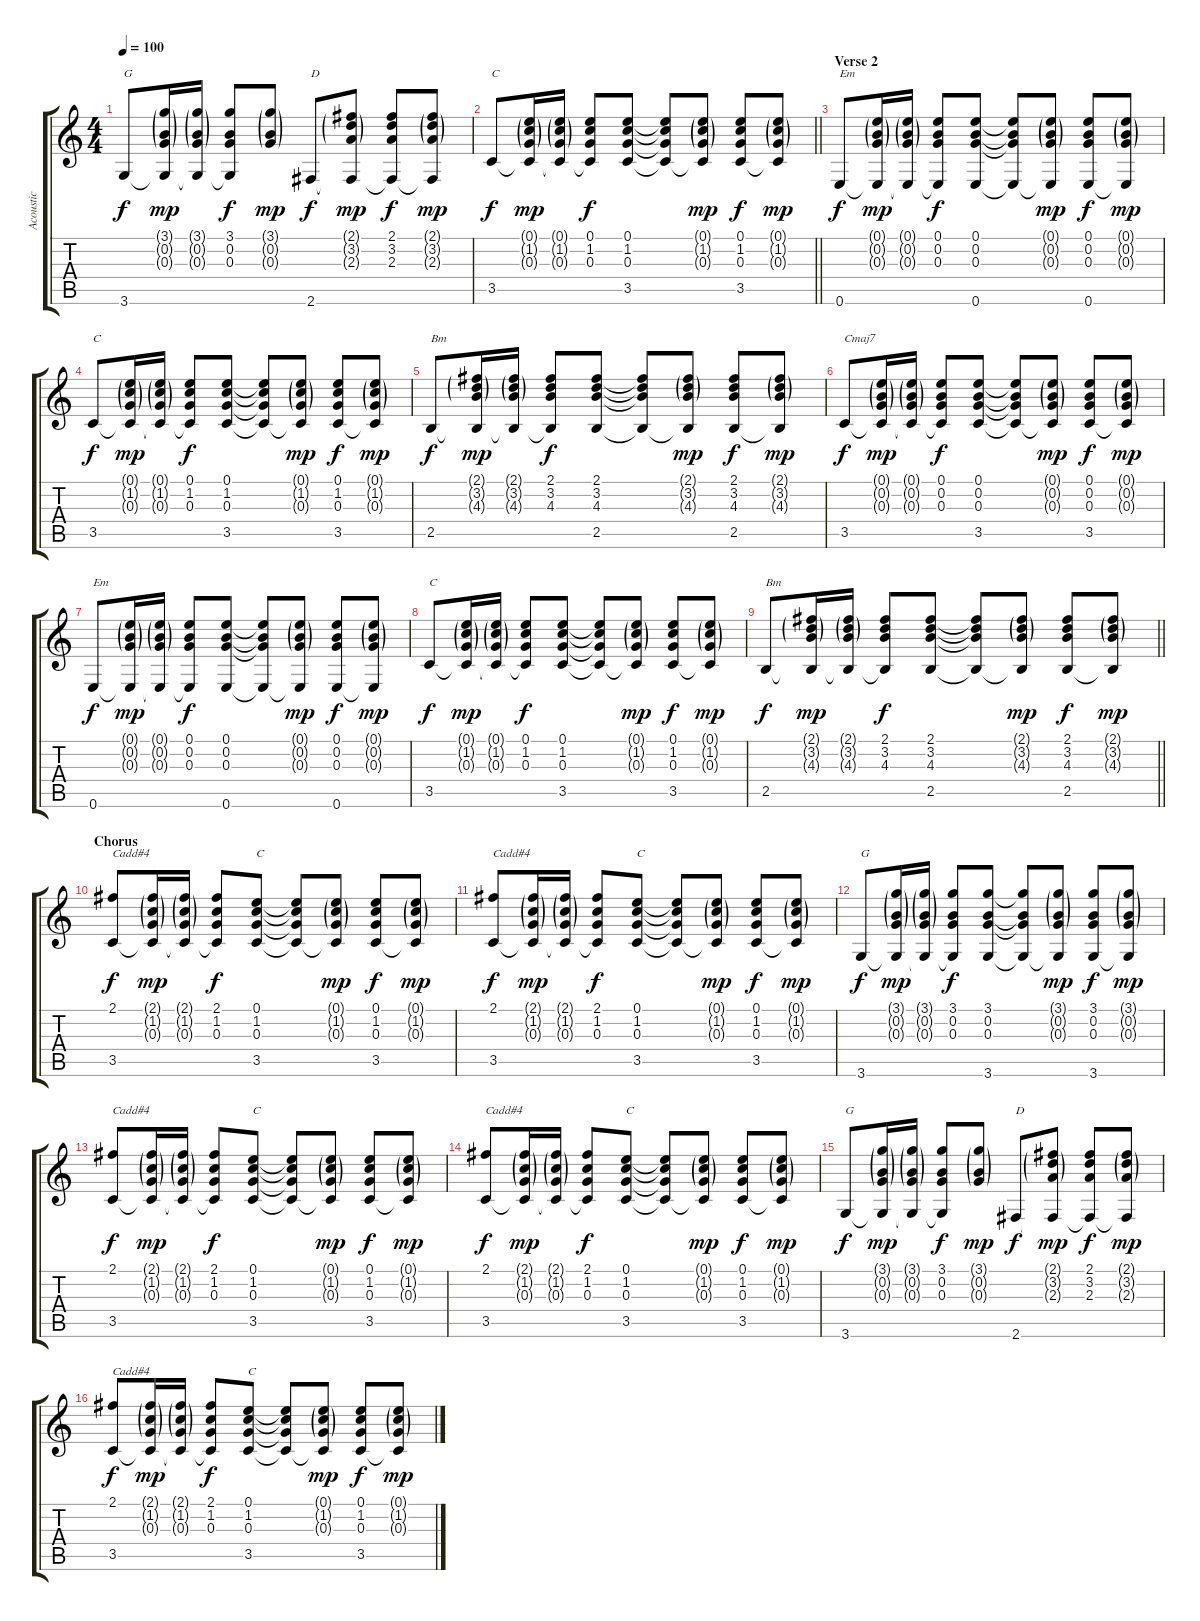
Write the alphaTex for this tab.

\track ("Acoustic" "Acoustic") {instrument acousticguitarsteel}
\staff {score tabs}
\tuning (E4 B3 G3 D3 A2 E2) {hide}
\ts (4 4)
\tempo 100
\clef g2
\ks c
3.6.8{txt "G" dy f} (3.1{g} 0.2{g} 0.3{g} 3.6{t}).16{dy mp} (3.1{g} 0.2{g} 0.3{g} 3.6{t}).16 (3.1 0.2 0.3 3.6{t}).8{dy f} (3.1{g} 0.2{g} 0.3{g}).8{dy mp} 2.6.8{txt "D" dy f} (2.1{g} 3.2{g} 2.3{g} 2.6{t}).8{dy mp} (2.1 3.2 2.3 2.6{t}).8{dy f} (2.1{g} 3.2{g} 2.3{g} 2.6{t}).8{dy mp} |
\barLineRight lightlight
3.5.8{txt "C" dy f} (0.1{g} 1.2{g} 0.3{g} 3.5{t}).16{dy mp} (0.1{g} 1.2{g} 0.3{g} 3.5{t}).16 (0.1 1.2 0.3 3.5{t}).8{dy f} (0.1 1.2 0.3 3.5).8 (0.1{t} 1.2{t} 0.3{t} 3.5{t}).8 (0.1{g} 1.2{g} 0.3{g} 3.5{t}).8{dy mp} (0.1 1.2 0.3 3.5).8{dy f} (0.1{g} 1.2{g} 0.3{g} 3.5{t}).8{dy mp} |
\section ("" "Verse 2")
0.6.8{txt "Em" dy f} (0.1{g} 0.2{g} 0.3{g} 0.6{t}).16{dy mp} (0.1{g} 0.2{g} 0.3{g} 0.6{t}).16 (0.1 0.2 0.3 0.6{t}).8{dy f} (0.1 0.2 0.3 0.6).8 (0.1{t} 0.2{t} 0.3{t} 0.6{t}).8 (0.1{g} 0.2{g} 0.3{g} 0.6{t}).8{dy mp} (0.1 0.2 0.3 0.6).8{dy f} (0.1{g} 0.2{g} 0.3{g} 0.6{t}).8{dy mp} |
3.5.8{txt "C" dy f} (0.1{g} 1.2{g} 0.3{g} 3.5{t}).16{dy mp} (0.1{g} 1.2{g} 0.3{g} 3.5{t}).16 (0.1 1.2 0.3 3.5{t}).8{dy f} (0.1 1.2 0.3 3.5).8 (0.1{t} 1.2{t} 0.3{t} 3.5{t}).8 (0.1{g} 1.2{g} 0.3{g} 3.5{t}).8{dy mp} (0.1 1.2 0.3 3.5).8{dy f} (0.1{g} 1.2{g} 0.3{g} 3.5{t}).8{dy mp} |
2.5.8{txt "Bm" dy f} (2.1{g} 3.2{g} 4.3{g} 2.5{t}).16{dy mp} (2.1{g} 3.2{g} 4.3{g} 2.5{t}).16 (2.1 3.2 4.3 2.5{t}).8{dy f} (2.1 3.2 4.3 2.5).8 (2.1{t} 3.2{t} 4.3{t} 2.5{t}).8 (2.1{g} 3.2{g} 4.3{g} 2.5{t}).8{dy mp} (2.1 3.2 4.3 2.5).8{dy f} (2.1{g} 3.2{g} 4.3{g} 2.5{t}).8{dy mp} |
3.5.8{txt "Cmaj7" dy f} (0.1{g} 0.2{g} 0.3{g} 3.5{t}).16{dy mp} (0.1{g} 0.2{g} 0.3{g} 3.5{t}).16 (0.1 0.2 0.3 3.5{t}).8{dy f} (0.1 0.2 0.3 3.5).8 (0.1{t} 0.2{t} 0.3{t} 3.5{t}).8 (0.1{g} 0.2{g} 0.3{g} 3.5{t}).8{dy mp} (0.1 0.2 0.3 3.5).8{dy f} (0.1{g} 0.2{g} 0.3{g} 3.5{t}).8{dy mp} |
0.6.8{txt "Em" dy f} (0.1{g} 0.2{g} 0.3{g} 0.6{t}).16{dy mp} (0.1{g} 0.2{g} 0.3{g} 0.6{t}).16 (0.1 0.2 0.3 0.6{t}).8{dy f} (0.1 0.2 0.3 0.6).8 (0.1{t} 0.2{t} 0.3{t} 0.6{t}).8 (0.1{g} 0.2{g} 0.3{g} 0.6{t}).8{dy mp} (0.1 0.2 0.3 0.6).8{dy f} (0.1{g} 0.2{g} 0.3{g} 0.6{t}).8{dy mp} |
3.5.8{txt "C" dy f} (0.1{g} 1.2{g} 0.3{g} 3.5{t}).16{dy mp} (0.1{g} 1.2{g} 0.3{g} 3.5{t}).16 (0.1 1.2 0.3 3.5{t}).8{dy f} (0.1 1.2 0.3 3.5).8 (0.1{t} 1.2{t} 0.3{t} 3.5{t}).8 (0.1{g} 1.2{g} 0.3{g} 3.5{t}).8{dy mp} (0.1 1.2 0.3 3.5).8{dy f} (0.1{g} 1.2{g} 0.3{g} 3.5{t}).8{dy mp} |
\barLineRight lightlight
2.5.8{txt "Bm" dy f} (2.1{g} 3.2{g} 4.3{g} 2.5{t}).16{dy mp} (2.1{g} 3.2{g} 4.3{g} 2.5{t}).16 (2.1 3.2 4.3 2.5{t}).8{dy f} (2.1 3.2 4.3 2.5).8 (2.1{t} 3.2{t} 4.3{t} 2.5{t}).8 (2.1{g} 3.2{g} 4.3{g} 2.5{t}).8{dy mp} (2.1 3.2 4.3 2.5).8{dy f} (2.1{g} 3.2{g} 4.3{g} 2.5{t}).8{dy mp} |
\section ("" "Chorus")
(2.1 3.5).8{txt "Cadd#4" dy f} (2.1{g} 1.2{g} 0.3{g} 3.5{t}).16{dy mp} (2.1{g} 1.2{g} 0.3{g} 3.5{t}).16 (2.1 1.2 0.3 3.5{t}).8{dy f} (0.1 1.2 0.3 3.5).8{txt "C"} (0.1{t} 1.2{t} 0.3{t} 3.5{t}).8 (0.1{g} 1.2{g} 0.3{g} 3.5{t}).8{dy mp} (0.1 1.2 0.3 3.5).8{dy f} (0.1{g} 1.2{g} 0.3{g} 3.5{t}).8{dy mp} |
(2.1 3.5).8{txt "Cadd#4" dy f} (2.1{g} 1.2{g} 0.3{g} 3.5{t}).16{dy mp} (2.1{g} 1.2{g} 0.3{g} 3.5{t}).16 (2.1 1.2 0.3 3.5{t}).8{dy f} (0.1 1.2 0.3 3.5).8{txt "C"} (0.1{t} 1.2{t} 0.3{t} 3.5{t}).8 (0.1{g} 1.2{g} 0.3{g} 3.5{t}).8{dy mp} (0.1 1.2 0.3 3.5).8{dy f} (0.1{g} 1.2{g} 0.3{g} 3.5{t}).8{dy mp} |
3.6.8{txt "G" dy f} (3.1{g} 0.2{g} 0.3{g} 3.6{t}).16{dy mp} (3.1{g} 0.2{g} 0.3{g} 3.6{t}).16 (3.1 0.2 0.3 3.6{t}).8{dy f} (3.1 0.2 0.3 3.6).8 (3.1{t} 0.2{t} 0.3{t} 3.6{t}).8 (3.1{g} 0.2{g} 0.3{g} 3.6{t}).8{dy mp} (3.1 0.2 0.3 3.6).8{dy f} (3.1{g} 0.2{g} 0.3{g} 3.6{t}).8{dy mp} |
(2.1 3.5).8{txt "Cadd#4" dy f} (2.1{g} 1.2{g} 0.3{g} 3.5{t}).16{dy mp} (2.1{g} 1.2{g} 0.3{g} 3.5{t}).16 (2.1 1.2 0.3 3.5{t}).8{dy f} (0.1 1.2 0.3 3.5).8{txt "C"} (0.1{t} 1.2{t} 0.3{t} 3.5{t}).8 (0.1{g} 1.2{g} 0.3{g} 3.5{t}).8{dy mp} (0.1 1.2 0.3 3.5).8{dy f} (0.1{g} 1.2{g} 0.3{g} 3.5{t}).8{dy mp} |
(2.1 3.5).8{txt "Cadd#4" dy f} (2.1{g} 1.2{g} 0.3{g} 3.5{t}).16{dy mp} (2.1{g} 1.2{g} 0.3{g} 3.5{t}).16 (2.1 1.2 0.3 3.5{t}).8{dy f} (0.1 1.2 0.3 3.5).8{txt "C"} (0.1{t} 1.2{t} 0.3{t} 3.5{t}).8 (0.1{g} 1.2{g} 0.3{g} 3.5{t}).8{dy mp} (0.1 1.2 0.3 3.5).8{dy f} (0.1{g} 1.2{g} 0.3{g} 3.5{t}).8{dy mp} |
3.6.8{txt "G" dy f} (3.1{g} 0.2{g} 0.3{g} 3.6{t}).16{dy mp} (3.1{g} 0.2{g} 0.3{g} 3.6{t}).16 (3.1 0.2 0.3 3.6{t}).8{dy f} (3.1{g} 0.2{g} 0.3{g}).8{dy mp} 2.6.8{txt "D" dy f} (2.1{g} 3.2{g} 2.3{g} 2.6{t}).8{dy mp} (2.1 3.2 2.3 2.6{t}).8{dy f} (2.1{g} 3.2{g} 2.3{g} 2.6{t}).8{dy mp} |
(2.1 3.5).8{txt "Cadd#4" dy f} (2.1{g} 1.2{g} 0.3{g} 3.5{t}).16{dy mp} (2.1{g} 1.2{g} 0.3{g} 3.5{t}).16 (2.1 1.2 0.3 3.5{t}).8{dy f} (0.1 1.2 0.3 3.5).8{txt "C"} (0.1{t} 1.2{t} 0.3{t} 3.5{t}).8 (0.1{g} 1.2{g} 0.3{g} 3.5{t}).8{dy mp} (0.1 1.2 0.3 3.5).8{dy f} (0.1{g} 1.2{g} 0.3{g} 3.5{t}).8{dy mp}
